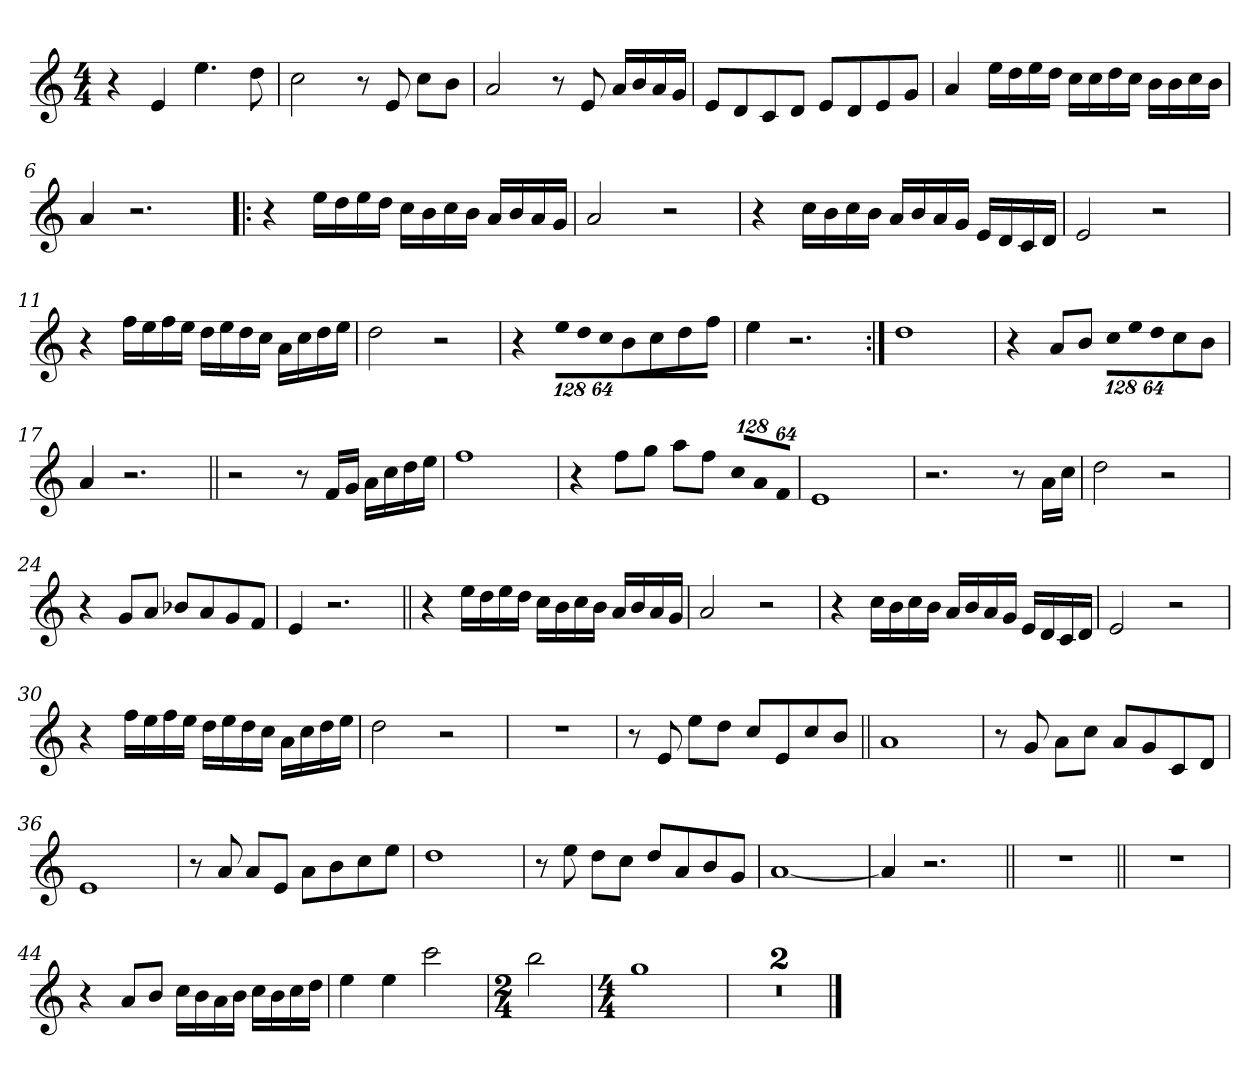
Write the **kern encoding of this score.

**kern
*part1
*staff1
!!LO:PB:g=z
*clefG2
*k[]
*C:
*M4/4
*MM81
=1
4r
4ei/
4.eei\
8ddi\
=2
2cci\
8r
8ei/
8cci\L
8bi\J
=3
2ai/
8r
8ei/
16ai/LL
16bi/
16ai/
16gi/JJ
=4
8ei/L
8di/
8ci/
8di/J
8ei/L
8di/
8ei/
8gi/J
!!LO:LB:g=z
=5
4ai/
16eei\LL
16ddi\
16eei\
16ddi\JJ
16cci\LL
16cci\
16ddi\
16cci\JJ
16bi\LL
16bi\
16cci\
16bi\JJ
=6
4ai/
2.r
=7!|:
4r
16eei\LL
16ddi\
16eei\
16ddi\JJ
16cci\LL
16bi\
16cci\
16bi\JJ
16ai/LL
16bi/
16ai/
16gi/JJ
=8
2ai/
2r
!!LO:LB:g=z
=9
4r
16cci\LL
16bi\
16cci\
16bi\JJ
16ai/LL
16bi/
16ai/
16gi/JJ
16ei/LL
16di/
16ci/
16di/JJ
=10
2ei/
2r
=11
4r
16ffi\LL
16eei\
16ffi\
16eei\JJ
16ddi\LL
16eei\
16ddi\
16cci\JJ
16ai\LL
16cci\
16ddi\
16eei\JJ
=12
2ddi\
2r
!!LO:LB:g=z
=13
4r
*Xbrackettup
!LO:N:vis=8
1024%85eei\L
!LO:N:vis=8
1024%85ddi\
!LO:N:vis=8
512%43cci\J
8bi\L
8cci\
8ddi\
8ffi\J
=14
4eei\
2.r
=15:|!
1ddi
=16
4r
8ai/L
8bi/J
!LO:N:vis=8
1024%85cci\L
!LO:N:vis=8
1024%85eei\
!LO:N:vis=8
512%43ddi\J
8cci\L
8bi\J
=17
4ai/
2.r
!!LO:LB:g=z
=18||
2r
8r
16fi/LL
16gi/JJ
16ai\LL
16cci\
16ddi\
16eei\JJ
=19
1ffi
=20
4r
8ffi\L
8ggi\J
8aai\L
8ffi\J
!LO:N:vis=8
1024%85cci/L
!LO:N:vis=8
1024%85ai/
!LO:N:vis=8
512%43fi/J
=21
1ei
=22
2.r
8r
16ai\LL
16cci\JJ
=23
2ddi\
2r
!!LO:LB:g=z
=24
4r
8gi/L
8ai/J
8b-Xi/L
8ai/
8gi/
8fi/J
=25
4ei/
2.r
=26||
4r
16eei\LL
16ddi\
16eei\
16ddi\JJ
16cci\LL
16bi\
16cci\
16bi\JJ
16ai/LL
16bi/
16ai/
16gi/JJ
=27
2ai/
2r
!!LO:LB:g=z
=28
4r
16cci\LL
16bi\
16cci\
16bi\JJ
16ai/LL
16bi/
16ai/
16gi/JJ
16ei/LL
16di/
16ci/
16di/JJ
=29
2ei/
2r
=30
4r
16ffi\LL
16eei\
16ffi\
16eei\JJ
16ddi\LL
16eei\
16ddi\
16cci\JJ
16ai\LL
16cci\
16ddi\
16eei\JJ
=31
2ddi\
2r
=32
1r
!!LO:LB:g=z
=33
8r
8ei/
8eei\L
8ddi\J
8cci/L
8ei/
8cci/
8bi/J
=34||
1ai
=35
8r
8gi/
8ai\L
8cci\J
8ai/L
8gi/
8ci/
8di/J
=36
1ei
=37
8r
8ai/
8ai/L
8ei/J
8ai\L
8bi\
8cci\
8eei\J
=38
1ddi
!!LO:LB:g=z
=39
8r
8eei\
8ddi\L
8cci\J
8ddi/L
8ai/
8bi/
8gi/J
=40
[<1ai
=41
4ai/]
2.r
=42||
1r
=43||
1r
!!LO:LB:g=z
=44
4r
8ai/L
8bi/J
16cci\LL
16bi\
16ai\
16bi\JJ
16cci\LL
16bi\
16cci\
16ddi\JJ
=45
4eei\
4eei\
2ccci\
=46
*M2/4
2bbi\
=47
*M4/4
1ggi
=48
1r
=49
1r
==
*-
